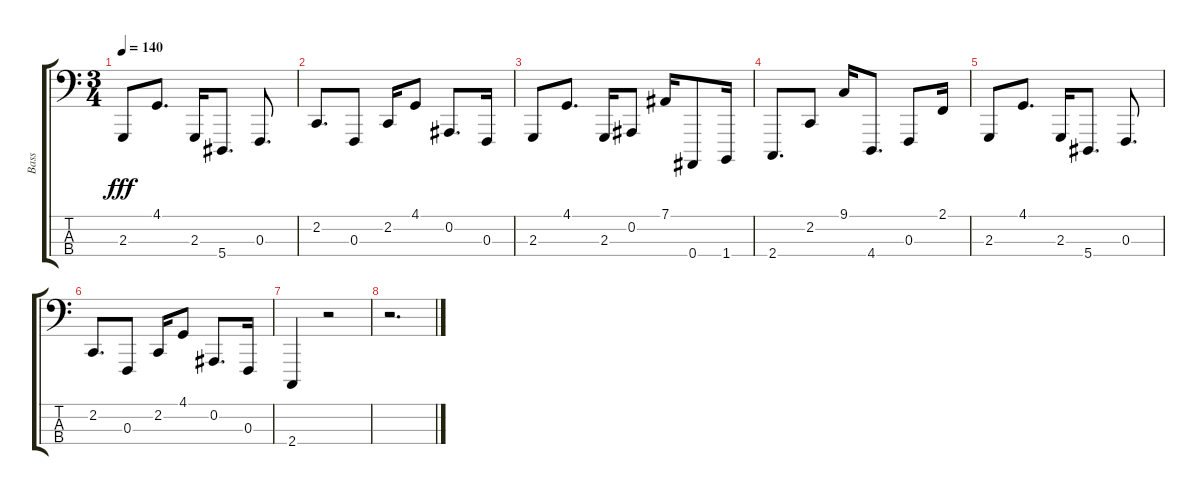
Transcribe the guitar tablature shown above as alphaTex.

\track ("Bass" "Bass") {instrument lead8bassandlead}
\staff {score tabs}
\tuning (Eb2 Bb1 F1 Bb0) {hide}
\ts (3 4)
\tempo 140
\clef f4
\ks c
2.3.8{dy fff} 4.1.8{d} 2.3.16 5.4.8{d} 0.3.8{d} |
2.2.8{d} 0.3.8 2.2.16 4.1.8 0.2.8{d} 0.3.16 |
2.3.8 4.1.8{d} 2.3.16 0.2.8 7.1.16 0.4.8 1.4.16 |
2.4.8{d} 2.2.8 9.1.16 4.4.8{d} 0.3.8 2.1.16 |
2.3.8 4.1.8{d} 2.3.16 5.4.8{d} 0.3.8{d} |
2.2.8{d} 0.3.8 2.2.16 4.1.8 0.2.8{d} 0.3.16 |
2.4.4 r.2 |
r.2{d}
